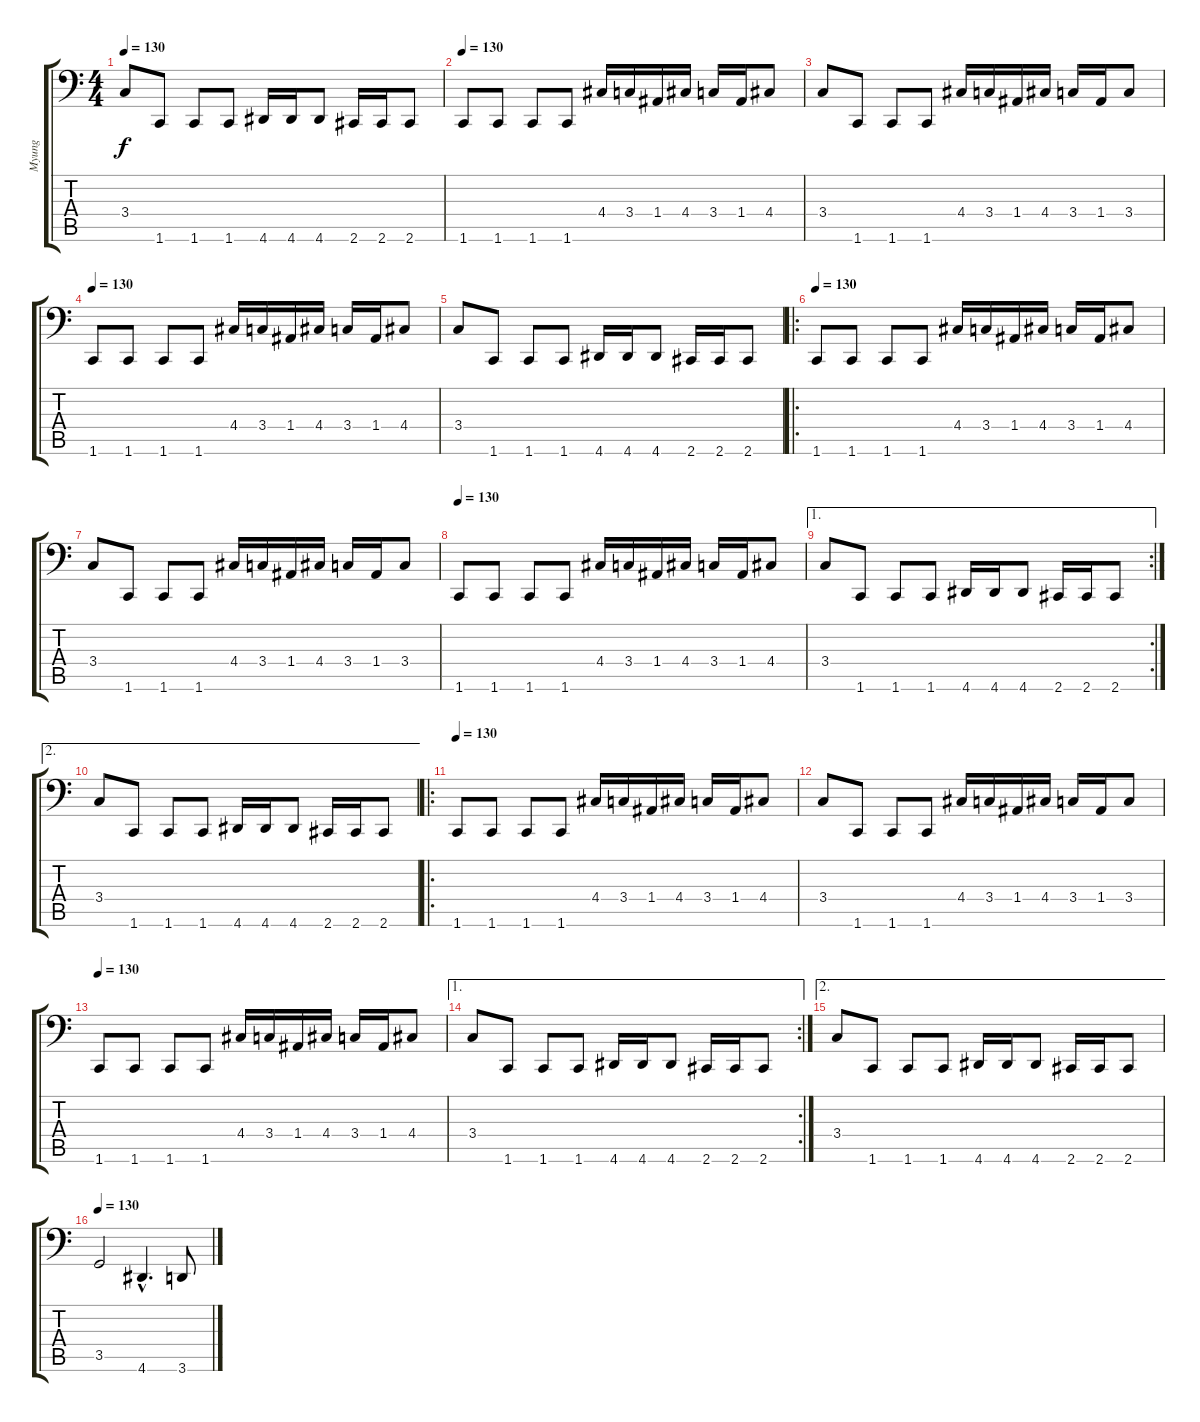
\track ("Myung" "Myung") {instrument electricbassfinger}
\staff {score tabs}
\tuning (C3 G2 D2 A1 E1 B0) {hide}
\ts (4 4)
\tempo 130
\clef f4
\ks c
3.4.8{dy f} 1.6.8 1.6.8 1.6.8 4.6.16 4.6.16 4.6.8 2.6.16 2.6.16 2.6.8 |
\tempo 130
1.6.8 1.6.8 1.6.8 1.6.8 4.4.16 3.4.16 1.4.16 4.4.16 3.4.16 1.4.16 4.4.8 |
3.4.8 1.6.8 1.6.8 1.6.8 4.4.16 3.4.16 1.4.16 4.4.16 3.4.16 1.4.16 3.4.8 |
\tempo 130
1.6.8 1.6.8 1.6.8 1.6.8 4.4.16 3.4.16 1.4.16 4.4.16 3.4.16 1.4.16 4.4.8 |
3.4.8 1.6.8 1.6.8 1.6.8 4.6.16 4.6.16 4.6.8 2.6.16 2.6.16 2.6.8 |
\ro
\tempo 130
1.6.8 1.6.8 1.6.8 1.6.8 4.4.16 3.4.16 1.4.16 4.4.16 3.4.16 1.4.16 4.4.8 |
3.4.8 1.6.8 1.6.8 1.6.8 4.4.16 3.4.16 1.4.16 4.4.16 3.4.16 1.4.16 3.4.8 |
\tempo 130
1.6.8 1.6.8 1.6.8 1.6.8 4.4.16 3.4.16 1.4.16 4.4.16 3.4.16 1.4.16 4.4.8 |
\ae 1
\rc 2
3.4.8 1.6.8 1.6.8 1.6.8 4.6.16 4.6.16 4.6.8 2.6.16 2.6.16 2.6.8 |
\ae 2
3.4.8 1.6.8 1.6.8 1.6.8 4.6.16 4.6.16 4.6.8 2.6.16 2.6.16 2.6.8 |
\ro
\tempo 130
1.6.8 1.6.8 1.6.8 1.6.8 4.4.16 3.4.16 1.4.16 4.4.16 3.4.16 1.4.16 4.4.8 |
3.4.8 1.6.8 1.6.8 1.6.8 4.4.16 3.4.16 1.4.16 4.4.16 3.4.16 1.4.16 3.4.8 |
\tempo 130
1.6.8 1.6.8 1.6.8 1.6.8 4.4.16 3.4.16 1.4.16 4.4.16 3.4.16 1.4.16 4.4.8 |
\ae 1
\rc 2
3.4.8 1.6.8 1.6.8 1.6.8 4.6.16 4.6.16 4.6.8 2.6.16 2.6.16 2.6.8 |
\ae 2
3.4.8 1.6.8 1.6.8 1.6.8 4.6.16 4.6.16 4.6.8 2.6.16 2.6.16 2.6.8 |
\tempo 130
3.5.2 4.6{hac}.4{d} 3.6.8
